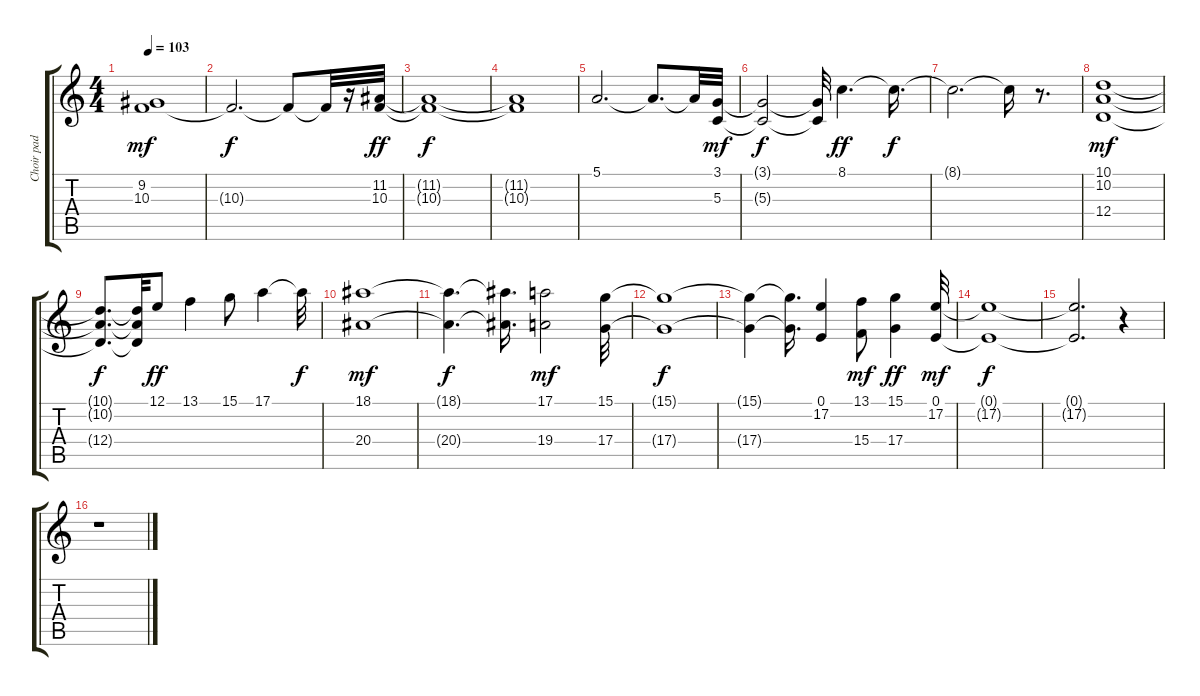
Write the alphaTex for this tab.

\track ("Choir pad" "Choir pad") {instrument pad4choir}
\staff {score tabs}
\tuning (E4 B3 G3 D3 A2 E2) {hide}
\ts (4 4)
\tempo 103
\clef g2
\ks c
(9.2 10.3).1{dy mf} |
10.3{t}.2{d dy f} 10.3{t}.8 10.3{t}.32 r.16 (11.2 10.3).32{dy ff} |
(11.2{t} 10.3{t}).1{dy f} |
(11.2{t} 10.3{t}).1 |
5.1.2{d} 5.1{t}.8{d} 5.1{t}.32 (3.1 5.3).32{dy mf} |
(3.1{t} 5.3{t}).2{dy f} (3.1{t} 5.3{t}).32 8.1.4{d dy ff} 8.1{t}.16{d dy f} |
8.1{t}.2{d} 8.1{t}.16 r.8{d} |
(10.1 10.2 12.4).1{dy mf} |
(10.1{t} 10.2{t} 12.4{t}).8{d dy f} (10.1{t} 10.2{t} 12.4{t}).32 12.1.8{dy ff} 13.1.4 15.1.8 17.1.4 17.1{t}.32{dy f} |
(18.1 20.4).1{dy mf} |
(18.1{t} 20.4{t}).4{d dy f} (18.1{t} 20.4{t}).16{d} (17.1 19.4).2{dy mf} (15.1 17.4).32 |
(15.1{t} 17.4{t}).1{dy f} |
(15.1{t} 17.4{t}).4 (15.1{t} 17.4{t}).16{d} (0.1 17.2).4 (13.1 15.4).8{dy mf} (15.1 17.4).4{dy ff} (0.1 17.2).32{dy mf} |
(0.1{t} 17.2{t}).1{dy f} |
(0.1{t} 17.2{t}).2{d} r.4 |
r.1
